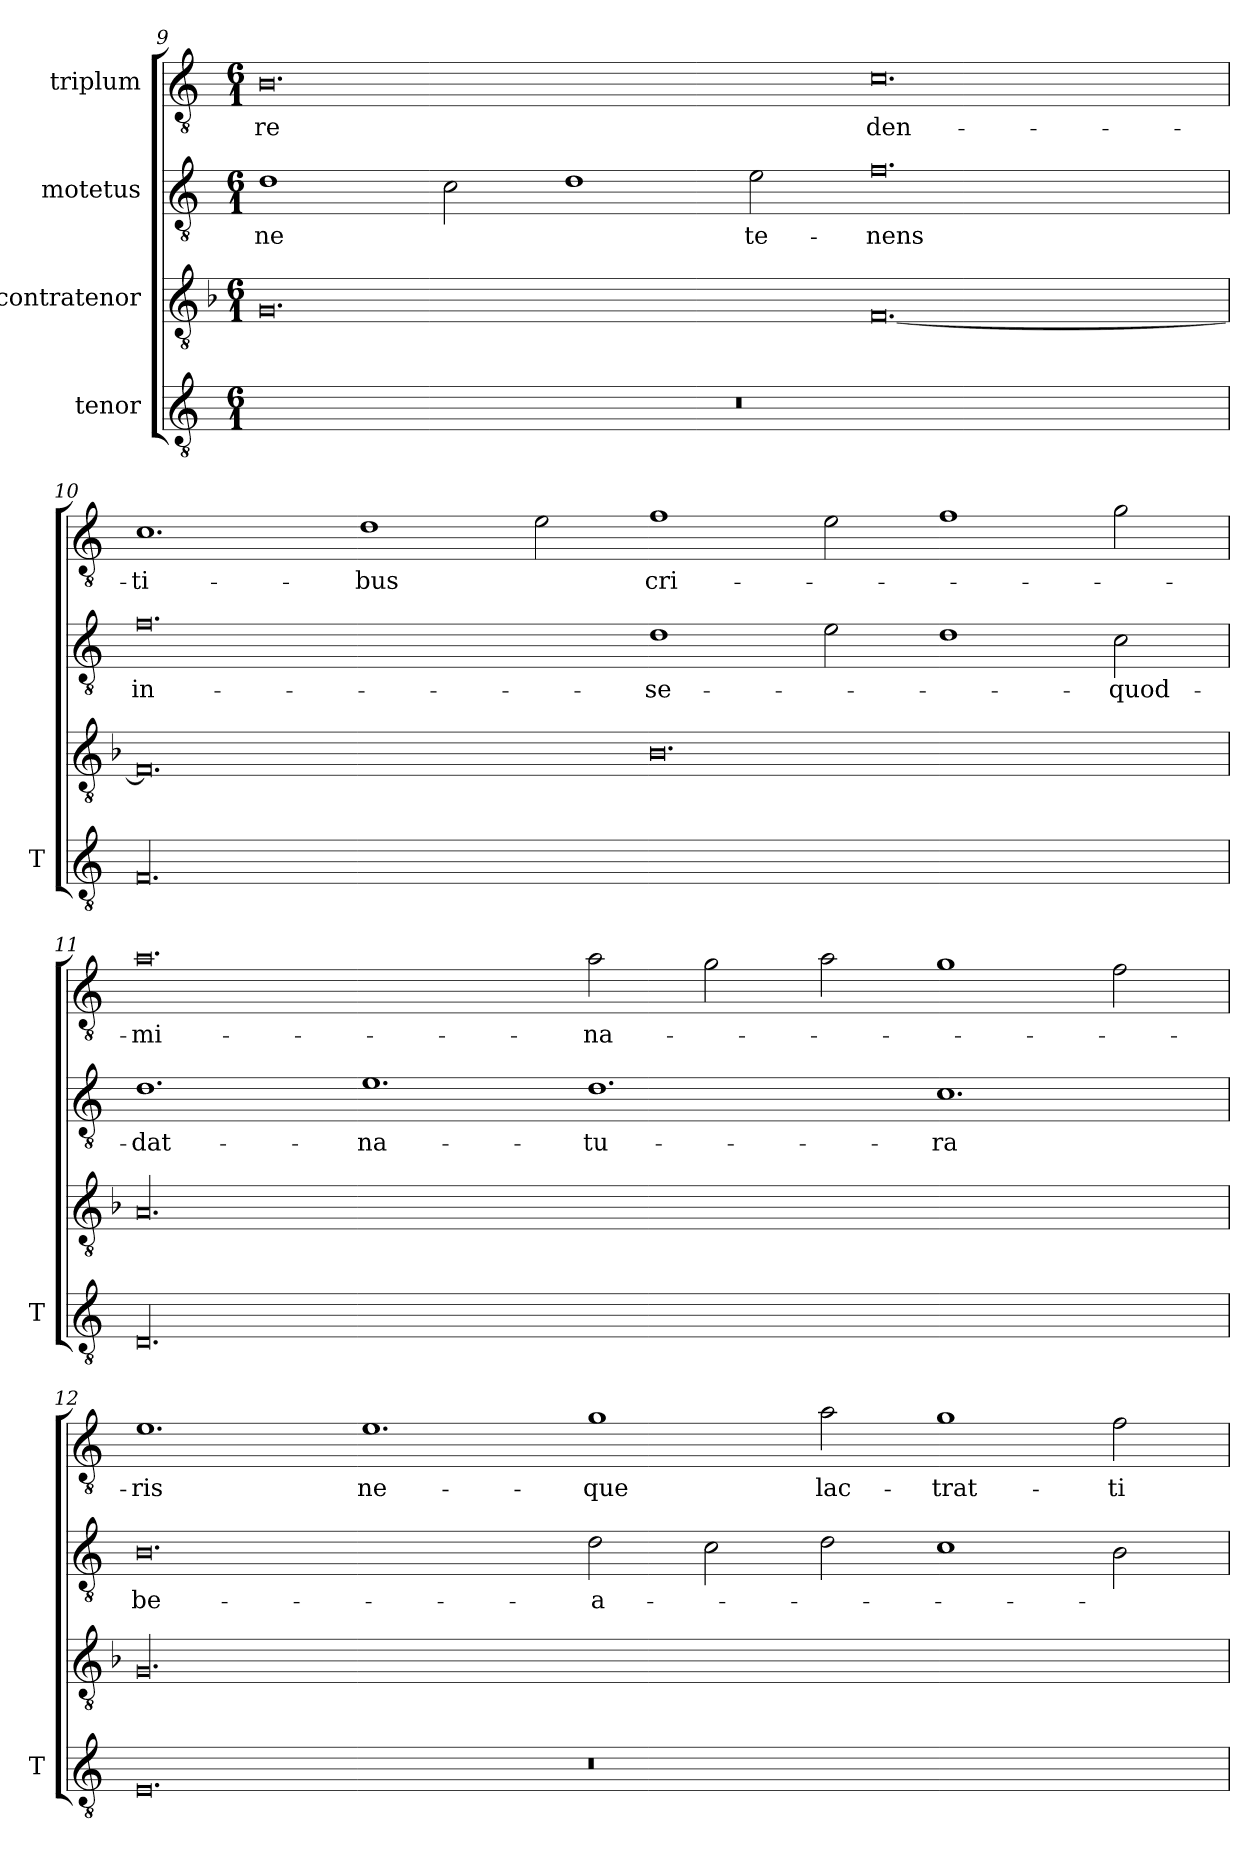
**kern	**kern	**kern	**text	**kern	**text
*part4	*part3	*part2	*part2	*part1	*part1
*staff4	*staff3	*staff2	*staff2	*staff1	*staff1
*I"tenor	*I"contratenor	*I"motetus	*	*I"triplum	*
*I'T	*	*	*	*	*
*clefGv2	*clefGv2	*clefGv2	*	*clefGv2	*
*k[]	*k[b-]	*k[]	*	*k[]	*
*C:	*F:	*C:	*	*C:	*
*M6/1	*M6/1	*M6/1	*	*M6/1	*
=9	=9	=9	=9	=9	=9
00.r	0.G/	1d\	-ne	0.B\	-re
.	.	2c\	.	.	.
.	.	1d\	.	.	.
.	.	2e\	te-	.	.
.	[0.F/	0.f\	-nens	0.c\	den-
!!LO:LB:g=z
=10	=10	=10	=10	=10	=10
00.F/	0.F/]	0.f\	in-	1.c\	-ti-
.	.	.	.	1d\	-bus
.	.	.	.	2e\	.
.	0.B-\	1d\	se-	1f\	cri-
.	.	2e\	.	2e\	.
.	.	1d\	.	1f\	.
.	.	2c\	quod-	2g\	.
=11	=11	=11	=11	=11	=11
00.D/	00.A/	1.d\	dat-	0.a\	-mi-
.	.	1.e\	na-	.	.
.	.	1.d\	-tu-	2a\	-na-
.	.	.	.	2g\	.
.	.	.	.	2a\	.
.	.	1.c\	-ra	1g\	.
.	.	.	.	2f\	.
=12	=12	=12	=12	=12	=12
0.E/	00.G/	0.B\	be-	1.e\	-ris
.	.	.	.	1.e\	ne-
0.r	.	2d\	-a-	1g\	-que
.	.	2c\	.	.	.
.	.	2d\	.	2a\	lac-
.	.	1c\	.	1g\	-trat-
.	.	2B\	.	2f\	-ti-
=	=	=	=	=	=
*-	*-	*-	*-	*-	*-
